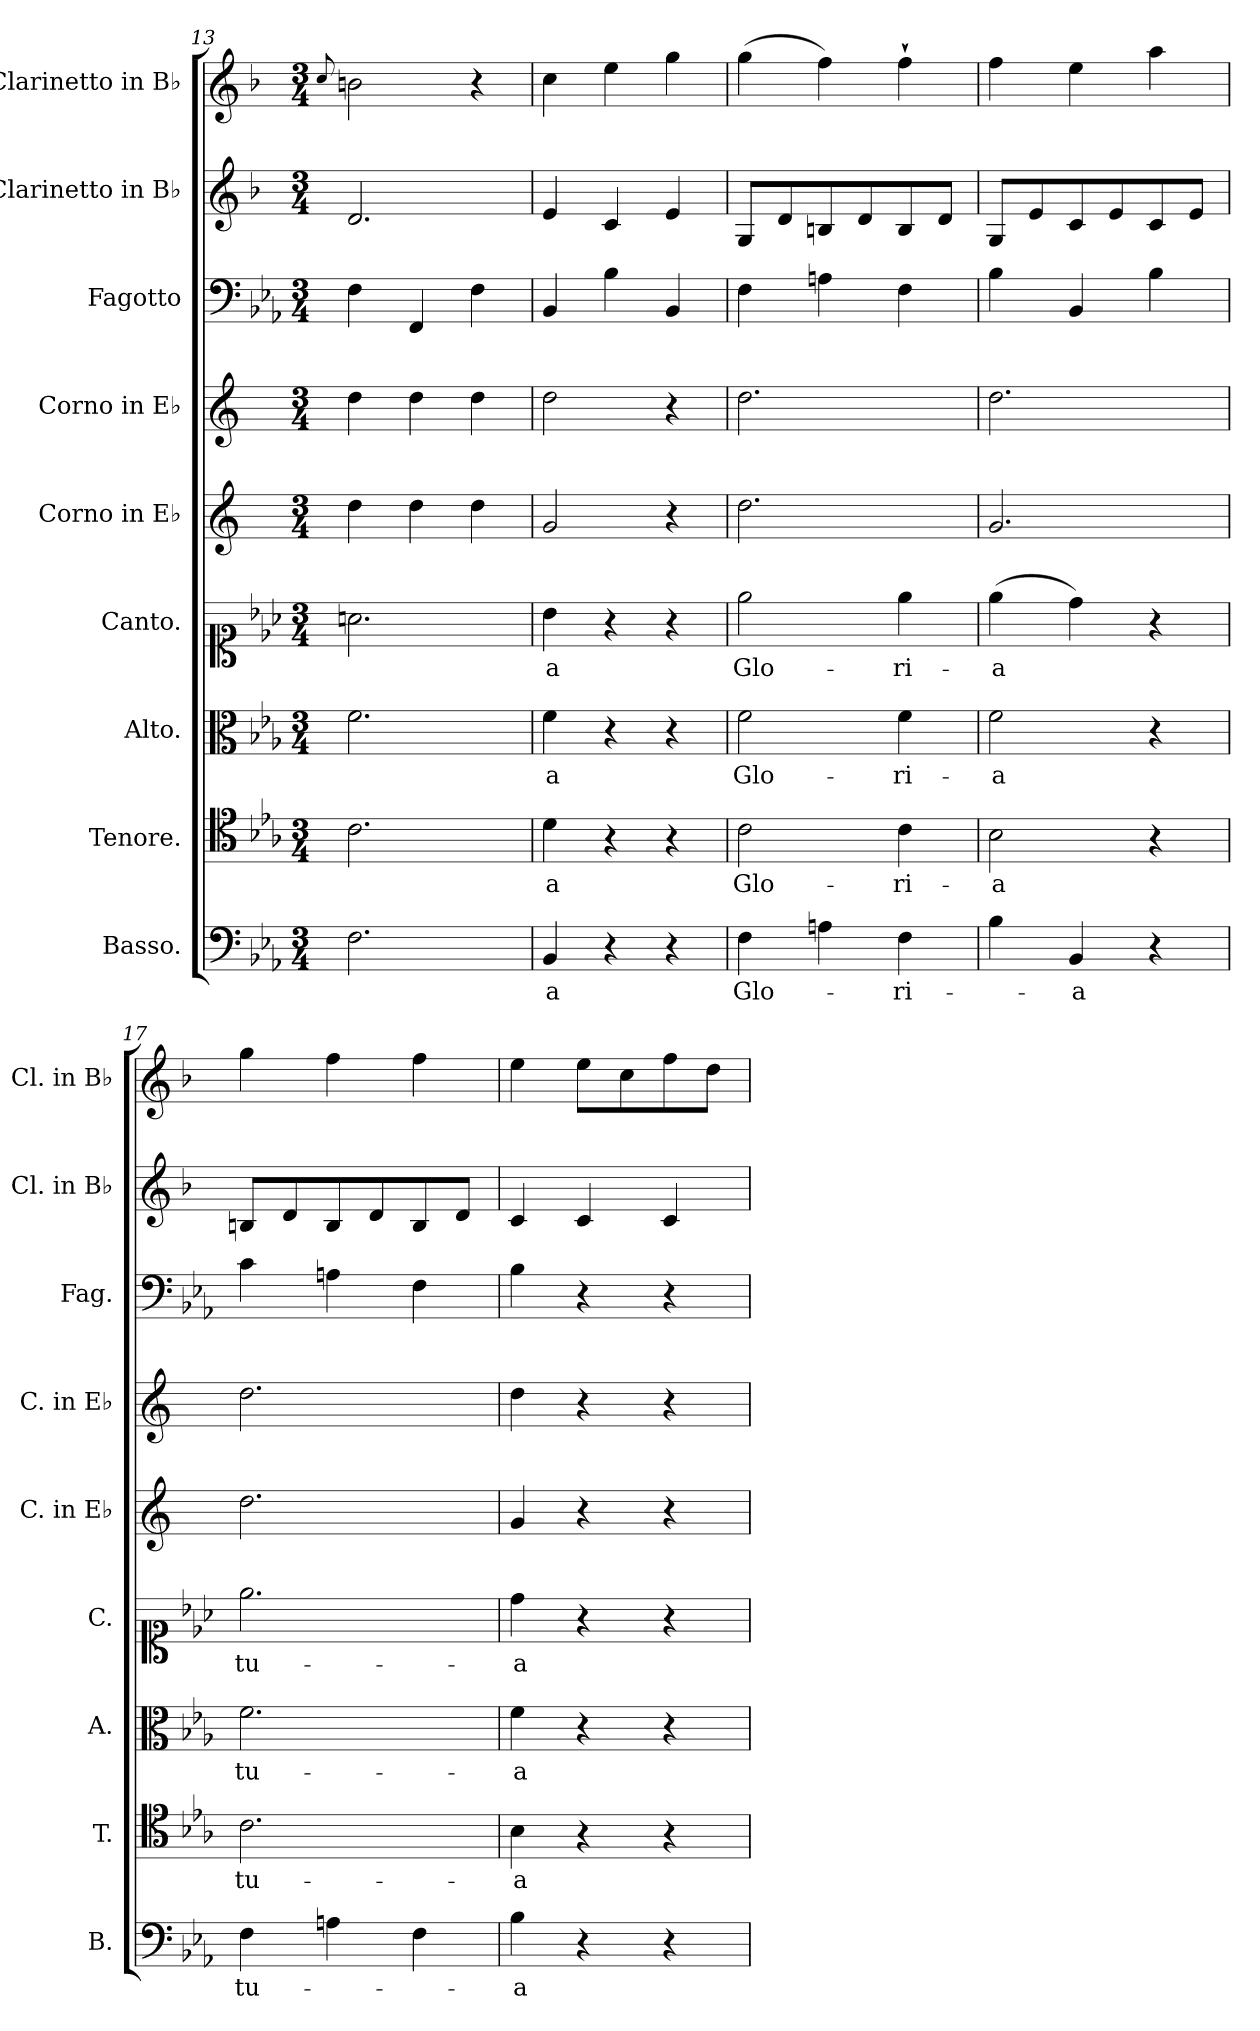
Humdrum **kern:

**kern	**text	**kern	**text	**kern	**text	**kern	**text	**kern	**kern	**kern	**kern	**kern
*part9	*part9	*part8	*part8	*part7	*part7	*part6	*part6	*part5	*part4	*part3	*part2	*part1
*staff9	*staff9	*staff8	*staff8	*staff7	*staff7	*staff6	*staff6	*staff5	*staff4	*staff3	*staff2	*staff1
*I"Basso.	*	*I"Tenore.	*	*I"Alto.	*	*I"Canto.	*	*I"Corno in E♭	*I"Corno in E♭	*I"Fagotto	*I"Clarinetto in B♭	*I"Clarinetto in B♭
*I'B.	*	*I'T.	*	*I'A.	*	*I'C.	*	*I'C. in E♭	*I'C. in E♭	*I'Fag.	*I'Cl. in B♭	*I'Cl. in B♭
*clefF4	*	*clefC4	*	*clefC3	*	*clefC1	*	*clefG2	*clefG2	*clefF4	*clefG2	*clefG2
*	*	*	*	*	*	*	*	*ITrd5c9	*ITrd5c9	*	*ITrd1c2	*ITrd1c2
*k[b-e-a-]	*	*k[b-e-a-]	*	*k[b-e-a-]	*	*k[b-e-a-]	*	*k[b-e-a-]	*k[b-e-a-]	*k[b-e-a-]	*k[b-e-a-]	*k[b-e-a-]
*E-:	*	*E-:	*	*E-:	*	*E-:	*	*E-:	*E-:	*E-:	*E-:	*E-:
*M3/4	*	*M3/4	*	*M3/4	*	*M3/4	*	*M3/4	*M3/4	*M3/4	*M3/4	*M3/4
=13	=13	=13	=13	=13	=13	=13	=13	=13	=13	=13	=13	=13
.	.	.	.	.	.	.	.	.	.	.	.	8qqb-/
2.F\	.	2.c\	.	2.f\	.	2.an\	.	4f\	4f\	4F\	2.c/	2an\
.	.	.	.	.	.	.	.	4f\	4f\	4FF/	.	.
.	.	.	.	.	.	.	.	4f\	4f\	4F\	.	4r
=14	=14	=14	=14	=14	=14	=14	=14	=14	=14	=14	=14	=14
4BB-/	-a	4d\	-a	4f\	-a	4b-\	-a	2B-/	2f\	4BB-/	4d/	4b-\
4r	.	4r	.	4r	.	4r	.	.	.	4B-\	4B-/	4dd\
4r	.	4r	.	4r	.	4r	.	4r	4r	4BB-/	4d/	4ff\
=15	=15	=15	=15	=15	=15	=15	=15	=15	=15	=15	=15	=15
4F\	Glo-	2c\	Glo-	2f\	Glo-	2ee-\	Glo-	2.f\	2.f\	4F\	8F/L	(4ff\
.	.	.	.	.	.	.	.	.	.	.	8c/	.
4An\	.	.	.	.	.	.	.	.	.	4An\	8An/	4ee-\)
.	.	.	.	.	.	.	.	.	.	.	8c/	.
4F\	ri-	4c\	-ri-	4f\	-ri-	4ee-\	-ri-	.	.	4F\	8A/	4ee-`\
.	.	.	.	.	.	.	.	.	.	.	8c/J	.
=16	=16	=16	=16	=16	=16	=16	=16	=16	=16	=16	=16	=16
4B-\	.	2B-\	-a	2f\	-a	(4ee-\	-a	2.B-/	2.f\	4B-\	8F/L	4ee-\
.	.	.	.	.	.	.	.	.	.	.	8d/	.
4BB-/	-a	.	.	.	.	4dd\)	.	.	.	4BB-/	8B-/	4dd\
.	.	.	.	.	.	.	.	.	.	.	8d/	.
4r	.	4r	.	4r	.	4r	.	.	.	4B-\	8B-/	4gg\
.	.	.	.	.	.	.	.	.	.	.	8d/J	.
=17	=17	=17	=17	=17	=17	=17	=17	=17	=17	=17	=17	=17
4F\	tu-	2.c\	tu-	2.f\	tu-	2.ee-\	tu-	2.f\	2.f\	4c\	8An/L	4ff\
.	.	.	.	.	.	.	.	.	.	.	8c/	.
4An\	.	.	.	.	.	.	.	.	.	4An\	8A/	4ee-\
.	.	.	.	.	.	.	.	.	.	.	8c/	.
4F\	.	.	.	.	.	.	.	.	.	4F\	8A/	4ee-\
.	.	.	.	.	.	.	.	.	.	.	8c/J	.
=18	=18	=18	=18	=18	=18	=18	=18	=18	=18	=18	=18	=18
4B-\	-a	4B-\	-a	4f\	-a	4dd\	-a	4B-/	4f\	4B-\	4B-/	4dd\
4r	.	4r	.	4r	.	4r	.	4r	4r	4r	4B-/	8dd\L
.	.	.	.	.	.	.	.	.	.	.	.	8b-\
4r	.	4r	.	4r	.	4r	.	4r	4r	4r	4B-/	8ee-\
.	.	.	.	.	.	.	.	.	.	.	.	8cc\J
=	=	=	=	=	=	=	=	=	=	=	=	=
*-	*-	*-	*-	*-	*-	*-	*-	*-	*-	*-	*-	*-
